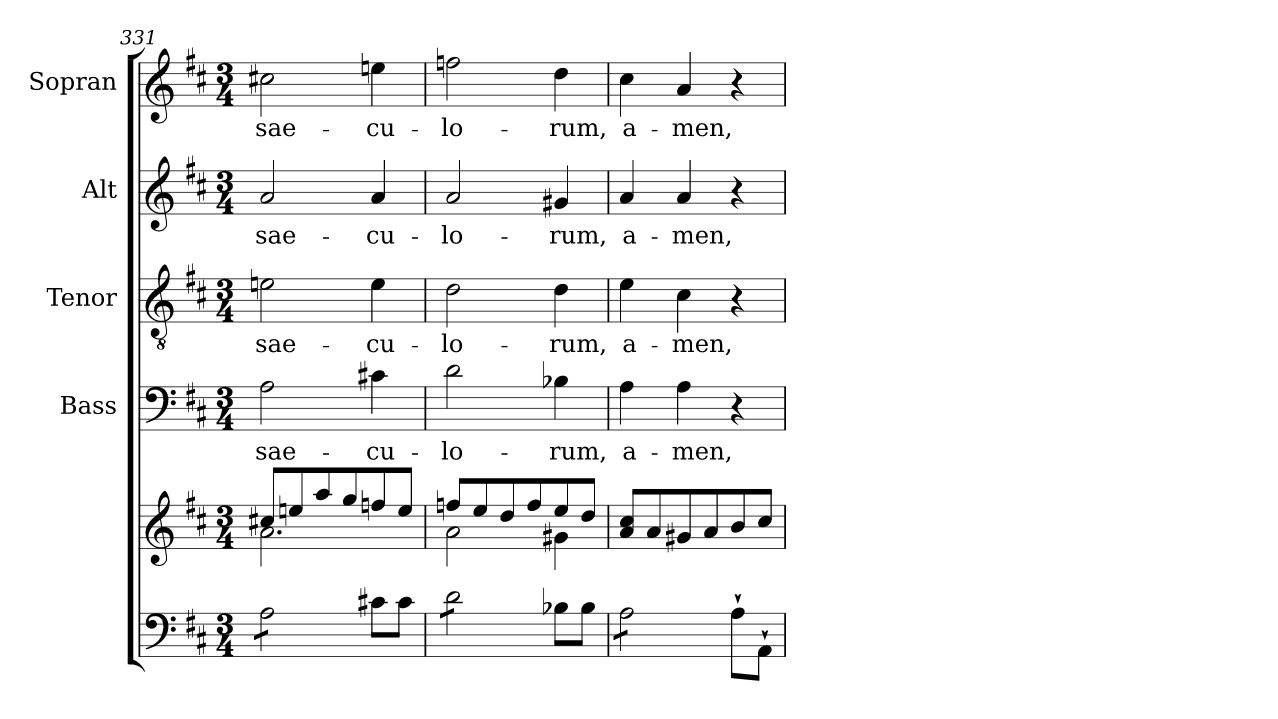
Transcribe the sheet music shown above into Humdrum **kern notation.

**kern	**kern	**kern	**text	**kern	**text	**kern	**text	**kern	**text
*part5	*part5	*part4	*part4	*part3	*part3	*part2	*part2	*part1	*part1
*staff6	*staff5	*staff4	*staff4	*staff3	*staff3	*staff2	*staff2	*staff1	*staff1
*	*	*I"Bass	*	*I"Tenor	*	*I"Alt	*	*I"Sopran	*
*	*	*I'B.	*	*I'T.	*	*I'A.	*	*I'S.	*
*clefF4	*clefG2	*clefF4	*	*clefGv2	*	*clefG2	*	*clefG2	*
*k[f#c#]	*k[f#c#]	*k[f#c#]	*	*k[f#c#]	*	*k[f#c#]	*	*k[f#c#]	*
*D:	*D:	*D:	*	*D:	*	*D:	*	*D:	*
*M3/4	*M3/4	*M3/4	*	*M3/4	*	*M3/4	*	*M3/4	*
=331	=331	=331	=331	=331	=331	=331	=331	=331	=331
*	*^	*	*	*	*	*	*	*	*
!	!	!	!	!LO:LY:b	!	!LO:LY:b	!	!LO:LY:b	!	!LO:LY:b
*tremolo	*	*	*	*	*	*	*	*	*	*
8A\L	8cc#X/L	2.a\	2A\	sae-	2en\	sae-	2a/	sae-	2cc#X\	sae-
8A\	8een/	.	.	.	.	.	.	.	.	.
8A\	8aa/	.	.	.	.	.	.	.	.	.
8A\J	8gg/	.	.	.	.	.	.	.	.	.
*Xtremolo	*	*	*	*	*	*	*	*	*	*
!	!	!	!	!LO:LY:b	!	!LO:LY:b	!	!LO:LY:b	!	!LO:LY:b
8c#X\L	8ffn/	.	4c#X\	-cu-	4e\	-cu-	4a/	-cu-	4een\	-cu-
8c#\J	8ee/J	.	.	.	.	.	.	.	.	.
=332	=332	=332	=332	=332	=332	=332	=332	=332	=332	=332
!	!	!	!	!LO:LY:b	!	!LO:LY:b	!	!LO:LY:b	!	!LO:LY:b
*tremolo	*	*	*	*	*	*	*	*	*	*
8d\L	8ffn/L	2a\	2d\	-lo-	2d\	-lo-	2a/	-lo-	2ffn\	-lo-
8d\	8ee/	.	.	.	.	.	.	.	.	.
8d\	8dd/	.	.	.	.	.	.	.	.	.
8d\J	8ff/	.	.	.	.	.	.	.	.	.
*Xtremolo	*	*	*	*	*	*	*	*	*	*
!	!	!	!	!LO:LY:b	!	!LO:LY:b	!	!LO:LY:b	!	!LO:LY:b
8B-X\L	8ee/	4g#X\	4B-X\	-rum,	4d\	-rum,	4g#X/	-rum,	4dd\	-rum,
8B-\J	8dd/J	.	.	.	.	.	.	.	.	.
*	*v	*v	*	*	*	*	*	*	*	*
=333	=333	=333	=333	=333	=333	=333	=333	=333	=333
!	!	!	!LO:LY:b	!	!LO:LY:b	!	!LO:LY:b	!	!LO:LY:b
*tremolo	*	*	*	*	*	*	*	*	*
8A\L	8a/ 8cc#/L	4A\	a-	4e\	a-	4a/	a-	4cc#\	a-
8A\	8a/	.	.	.	.	.	.	.	.
!	!	!	!LO:LY:b	!	!LO:LY:b	!	!LO:LY:b	!	!LO:LY:b
8A\	8g#X/	4A\	-men,	4c#\	-men,	4a/	-men,	4a/	-men,
8A\J	8a/	.	.	.	.	.	.	.	.
*Xtremolo	*	*	*	*	*	*	*	*	*
8A`>\L	8b/	4r	.	4r	.	4r	.	4r	.
8AA`>\J	8cc#/J	.	.	.	.	.	.	.	.
=	=	=	=	=	=	=	=	=	=
*-	*-	*-	*-	*-	*-	*-	*-	*-	*-
